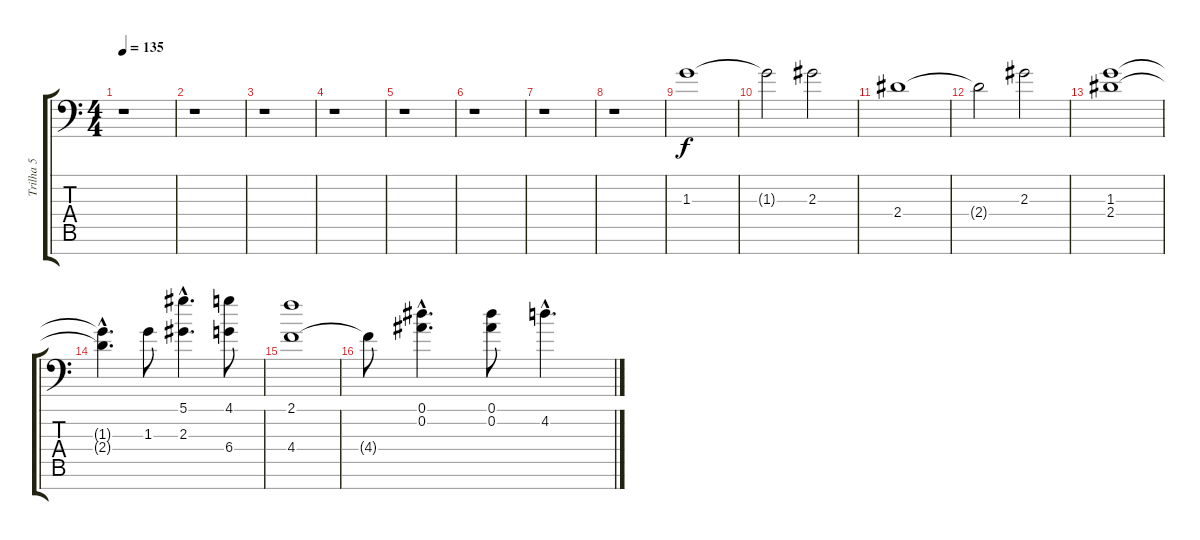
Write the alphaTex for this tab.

\track ("Trilha 5" "Trilha 5") {instrument acousticguitarsteel}
\staff {score tabs}
\tuning (Eb4 Bb3 Gb3 Db3 Ab2 Eb2 Bb1) {hide}
\ts (4 4)
\tempo 135
\clef f4
\ks c
r.1{dy f instrument acousticguitarsteel} |
r.1 |
r.1 |
r.1 |
r.1 |
r.1 |
r.1 |
r.1 |
1.3.1 |
1.3{t}.2 2.3.2 |
2.4.1 |
2.4{t}.2 2.3.2 |
(1.3 2.4).1 |
(1.3{hac t} 2.4{hac t}).4{d} 1.3.8 (5.1{hac} 2.3{hac}).4{d} (4.1 6.4).8 |
(2.1 4.4).1 |
4.4{t}.8 (0.1{hac} 0.2{hac}).4{d} (0.1 0.2).8 4.2{hac}.4{d}
